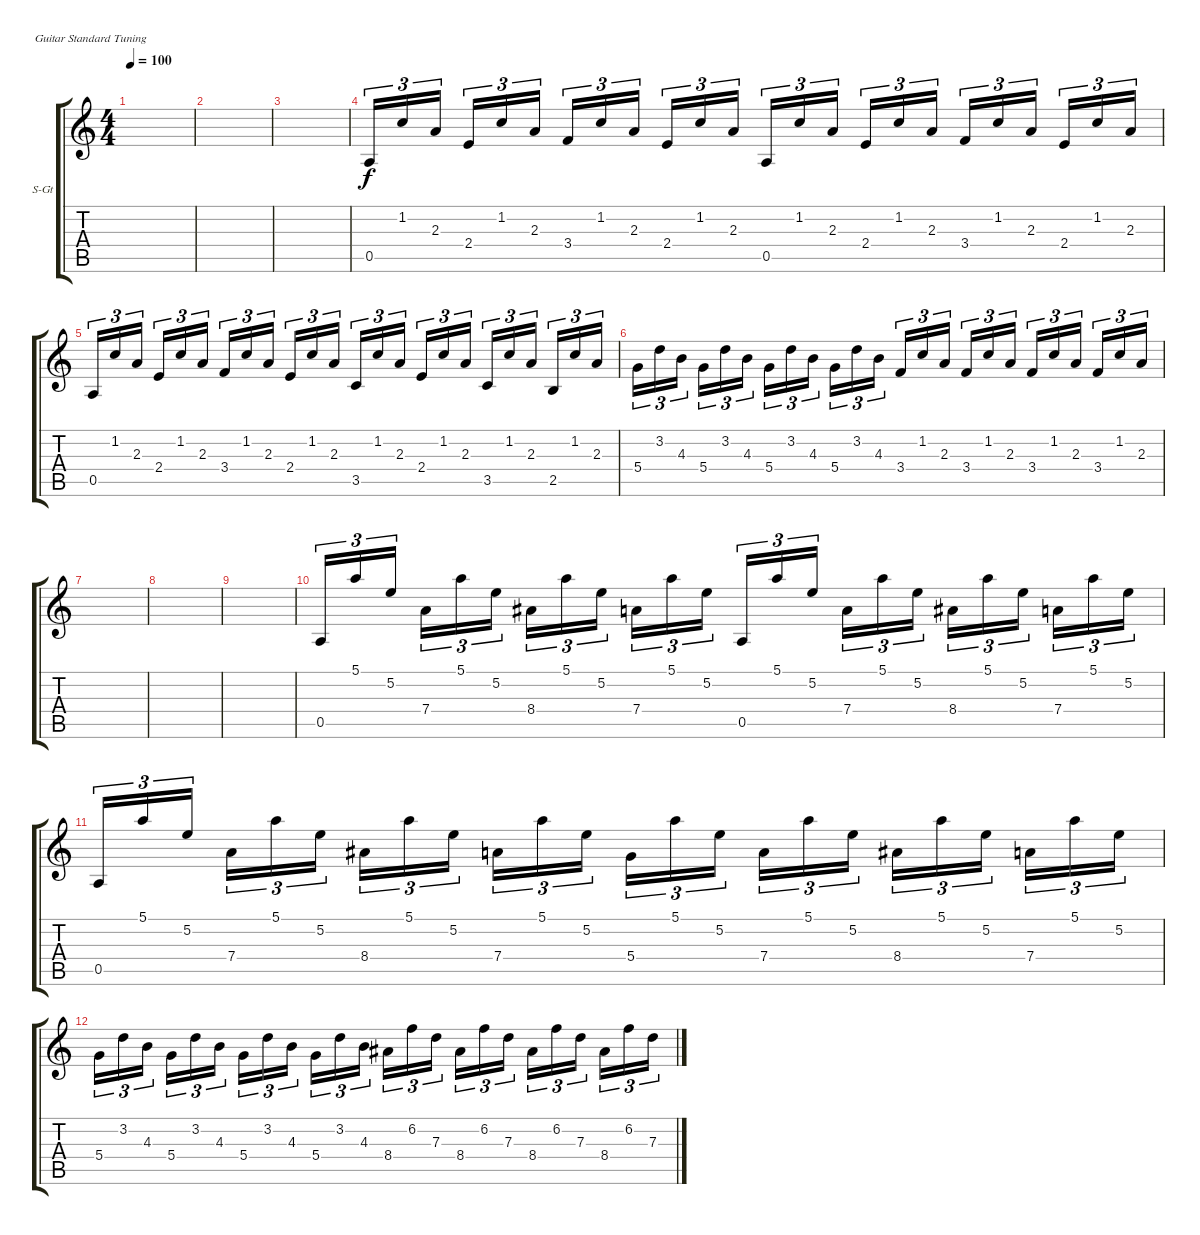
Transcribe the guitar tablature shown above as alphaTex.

\defaultSystemsLayout 4
\bracketExtendMode groupsimilarinstruments
\firstSystemTrackNameOrientation horizontal
\otherSystemsTrackNameOrientation horizontal
\track ("Steel Guitar" "S-Gt") {instrument acousticguitarsteel}
\staff {score tabs}
\tuning (E4 B3 G3 D3 A2 E2)
\ts (4 4)
\tempo 100
\clef g2
\ks c
|
|
|
0.5.16{tu (3 2)} 1.2.16{tu (3 2)} 2.3.16{tu (3 2)} 2.4.16{tu (3 2)} 1.2.16{tu (3 2)} 2.3.16{tu (3 2)} 3.4.16{tu (3 2)} 1.2.16{tu (3 2)} 2.3.16{tu (3 2)} 2.4.16{tu (3 2)} 1.2.16{tu (3 2)} 2.3.16{tu (3 2)} 0.5.16{tu (3 2)} 1.2.16{tu (3 2)} 2.3.16{tu (3 2)} 2.4.16{tu (3 2)} 1.2.16{tu (3 2)} 2.3.16{tu (3 2)} 3.4.16{tu (3 2)} 1.2.16{tu (3 2)} 2.3.16{tu (3 2)} 2.4.16{tu (3 2)} 1.2.16{tu (3 2)} 2.3.16{tu (3 2)} |
0.5.16{tu (3 2)} 1.2.16{tu (3 2)} 2.3.16{tu (3 2)} 2.4.16{tu (3 2)} 1.2.16{tu (3 2)} 2.3.16{tu (3 2)} 3.4.16{tu (3 2)} 1.2.16{tu (3 2)} 2.3.16{tu (3 2)} 2.4.16{tu (3 2)} 1.2.16{tu (3 2)} 2.3.16{tu (3 2)} 3.5.16{tu (3 2)} 1.2.16{tu (3 2)} 2.3.16{tu (3 2)} 2.4.16{tu (3 2)} 1.2.16{tu (3 2)} 2.3.16{tu (3 2)} 3.5.16{tu (3 2)} 1.2.16{tu (3 2)} 2.3.16{tu (3 2)} 2.5.16{tu (3 2)} 1.2.16{tu (3 2)} 2.3.16{tu (3 2)} |
5.4.16{tu (3 2)} 3.2.16{tu (3 2)} 4.3.16{tu (3 2)} 5.4.16{tu (3 2)} 3.2.16{tu (3 2)} 4.3.16{tu (3 2)} 5.4.16{tu (3 2)} 3.2.16{tu (3 2)} 4.3.16{tu (3 2)} 5.4.16{tu (3 2)} 3.2.16{tu (3 2)} 4.3.16{tu (3 2)} 3.4.16{tu (3 2)} 1.2.16{tu (3 2)} 2.3.16{tu (3 2)} 3.4.16{tu (3 2)} 1.2.16{tu (3 2)} 2.3.16{tu (3 2)} 3.4.16{tu (3 2)} 1.2.16{tu (3 2)} 2.3.16{tu (3 2)} 3.4.16{tu (3 2)} 1.2.16{tu (3 2)} 2.3.16{tu (3 2)} |
|
|
|
0.5.16{tu (3 2)} 5.1.16{tu (3 2)} 5.2.16{tu (3 2)} 7.4.16{tu (3 2)} 5.1.16{tu (3 2)} 5.2.16{tu (3 2)} 8.4.16{tu (3 2)} 5.1.16{tu (3 2)} 5.2.16{tu (3 2)} 7.4.16{tu (3 2)} 5.1.16{tu (3 2)} 5.2.16{tu (3 2)} 0.5.16{tu (3 2)} 5.1.16{tu (3 2)} 5.2.16{tu (3 2)} 7.4.16{tu (3 2)} 5.1.16{tu (3 2)} 5.2.16{tu (3 2)} 8.4.16{tu (3 2)} 5.1.16{tu (3 2)} 5.2.16{tu (3 2)} 7.4.16{tu (3 2)} 5.1.16{tu (3 2)} 5.2.16{tu (3 2)} |
0.5.16{tu (3 2)} 5.1.16{tu (3 2)} 5.2.16{tu (3 2)} 7.4.16{tu (3 2)} 5.1.16{tu (3 2)} 5.2.16{tu (3 2)} 8.4.16{tu (3 2)} 5.1.16{tu (3 2)} 5.2.16{tu (3 2)} 7.4.16{tu (3 2)} 5.1.16{tu (3 2)} 5.2.16{tu (3 2)} 5.4.16{tu (3 2)} 5.1.16{tu (3 2)} 5.2.16{tu (3 2)} 7.4.16{tu (3 2)} 5.1.16{tu (3 2)} 5.2.16{tu (3 2)} 8.4.16{tu (3 2)} 5.1.16{tu (3 2)} 5.2.16{tu (3 2)} 7.4.16{tu (3 2)} 5.1.16{tu (3 2)} 5.2.16{tu (3 2)} |
5.4.16{tu (3 2)} 3.2.16{tu (3 2)} 4.3.16{tu (3 2)} 5.4.16{tu (3 2)} 3.2.16{tu (3 2)} 4.3.16{tu (3 2)} 5.4.16{tu (3 2)} 3.2.16{tu (3 2)} 4.3.16{tu (3 2)} 5.4.16{tu (3 2)} 3.2.16{tu (3 2)} 4.3.16{tu (3 2)} 8.4.16{tu (3 2)} 6.2.16{tu (3 2)} 7.3.16{tu (3 2)} 8.4.16{tu (3 2)} 6.2.16{tu (3 2)} 7.3.16{tu (3 2)} 8.4.16{tu (3 2)} 6.2.16{tu (3 2)} 7.3.16{tu (3 2)} 8.4.16{tu (3 2)} 6.2.16{tu (3 2)} 7.3.16{tu (3 2)}
